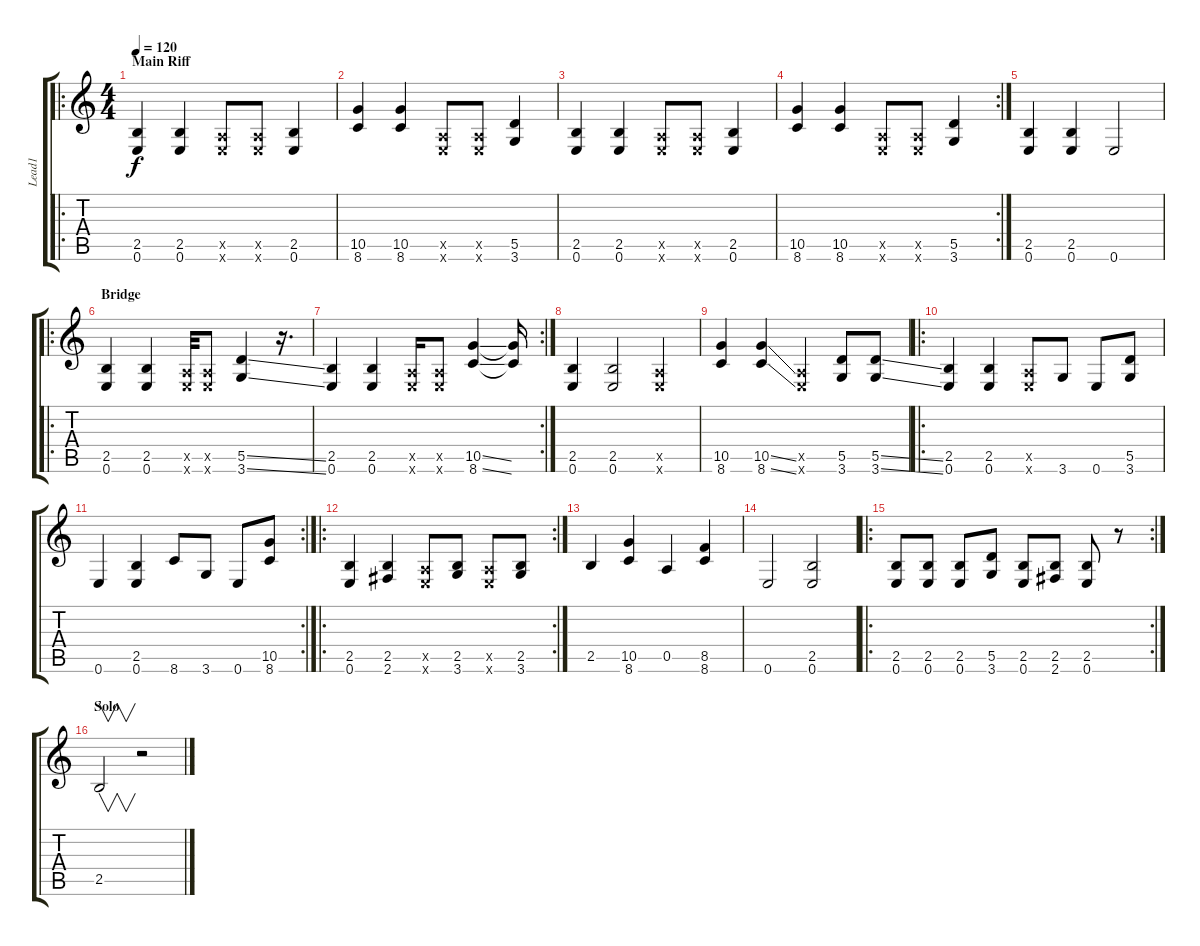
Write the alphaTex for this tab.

\track ("Lead1" "Lead1") {instrument distortionguitar}
\staff {score tabs}
\tuning (E4 B3 G3 D3 A2 E2) {hide}
\ro
\ts (4 4)
\section ("" "Main Riff")
\tempo 120
\clef g2
\ks c
(2.5 0.6).4{dy f instrument distortionguitar} (2.5 0.6).4 (0.5{x} 0.6{x}).8 (0.5{x} 0.6{x}).8 (2.5 0.6).4 |
(10.5 8.6).4 (10.5 8.6).4 (0.5{x} 0.6{x}).8 (0.5{x} 0.6{x}).8 (5.5 3.6).4 |
(2.5 0.6).4 (2.5 0.6).4 (0.5{x} 0.6{x}).8 (0.5{x} 0.6{x}).8 (2.5 0.6).4 |
\rc 2
(10.5 8.6).4 (10.5 8.6).4 (0.5{x} 0.6{x}).8 (0.5{x} 0.6{x}).8 (5.5 3.6).4 |
(2.5 0.6).4 (2.5 0.6).4 0.6.2 |
\ro
\section ("" "Bridge")
(2.5 0.6).4 (2.5 0.6).4 (0.5{x} 0.6{x}).32 (0.5{x} 0.6{x}).8 (5.5{ss} 3.6{ss}).4 r.16{d} |
\rc 2
(2.5 0.6).4 (2.5 0.6).4 (0.5{x} 0.6{x}).16 (0.5{x} 0.6{x}).8 (10.5{ss} 8.6{ss}).4 (10.5{t} 8.6{t}).16 |
(2.5 0.6).4 (2.5 0.6).2 (0.5{x} 0.6{x}).4 |
(10.5 8.6).4 (10.5{ss} 8.6{ss}).4 (0.5{x} 0.6{x}).4 (5.5 3.6).8 (5.5{ss} 3.6{ss}).8 |
\ro
(2.5 0.6).4 (2.5 0.6).4 (0.5{x} 0.6{x}).8 3.6.8 0.6.8 (5.5 3.6).8 |
\rc 2
0.6.4 (2.5 0.6).4 8.6.8 3.6.8 0.6.8 (10.5 8.6).8 |
\ro
\rc 2
(2.5 0.6).4 (2.5 2.6).4 (0.5{x} 0.6{x}).8 (2.5 3.6).8 (0.5{x} 0.6{x}).8 (2.5 3.6).8 |
2.5.4 (10.5 8.6).4 0.5.4 (8.5 8.6).4 |
0.6.2 (2.5 0.6).2 |
\ro
\rc 2
(2.5 0.6).8 (2.5 0.6).8 (2.5 0.6).8 (5.5 3.6).8 (2.5 0.6).8 (2.5 2.6).8 (2.5 0.6).8 r.8 |
\section ("" "Solo")
2.5.2{v} r.2
